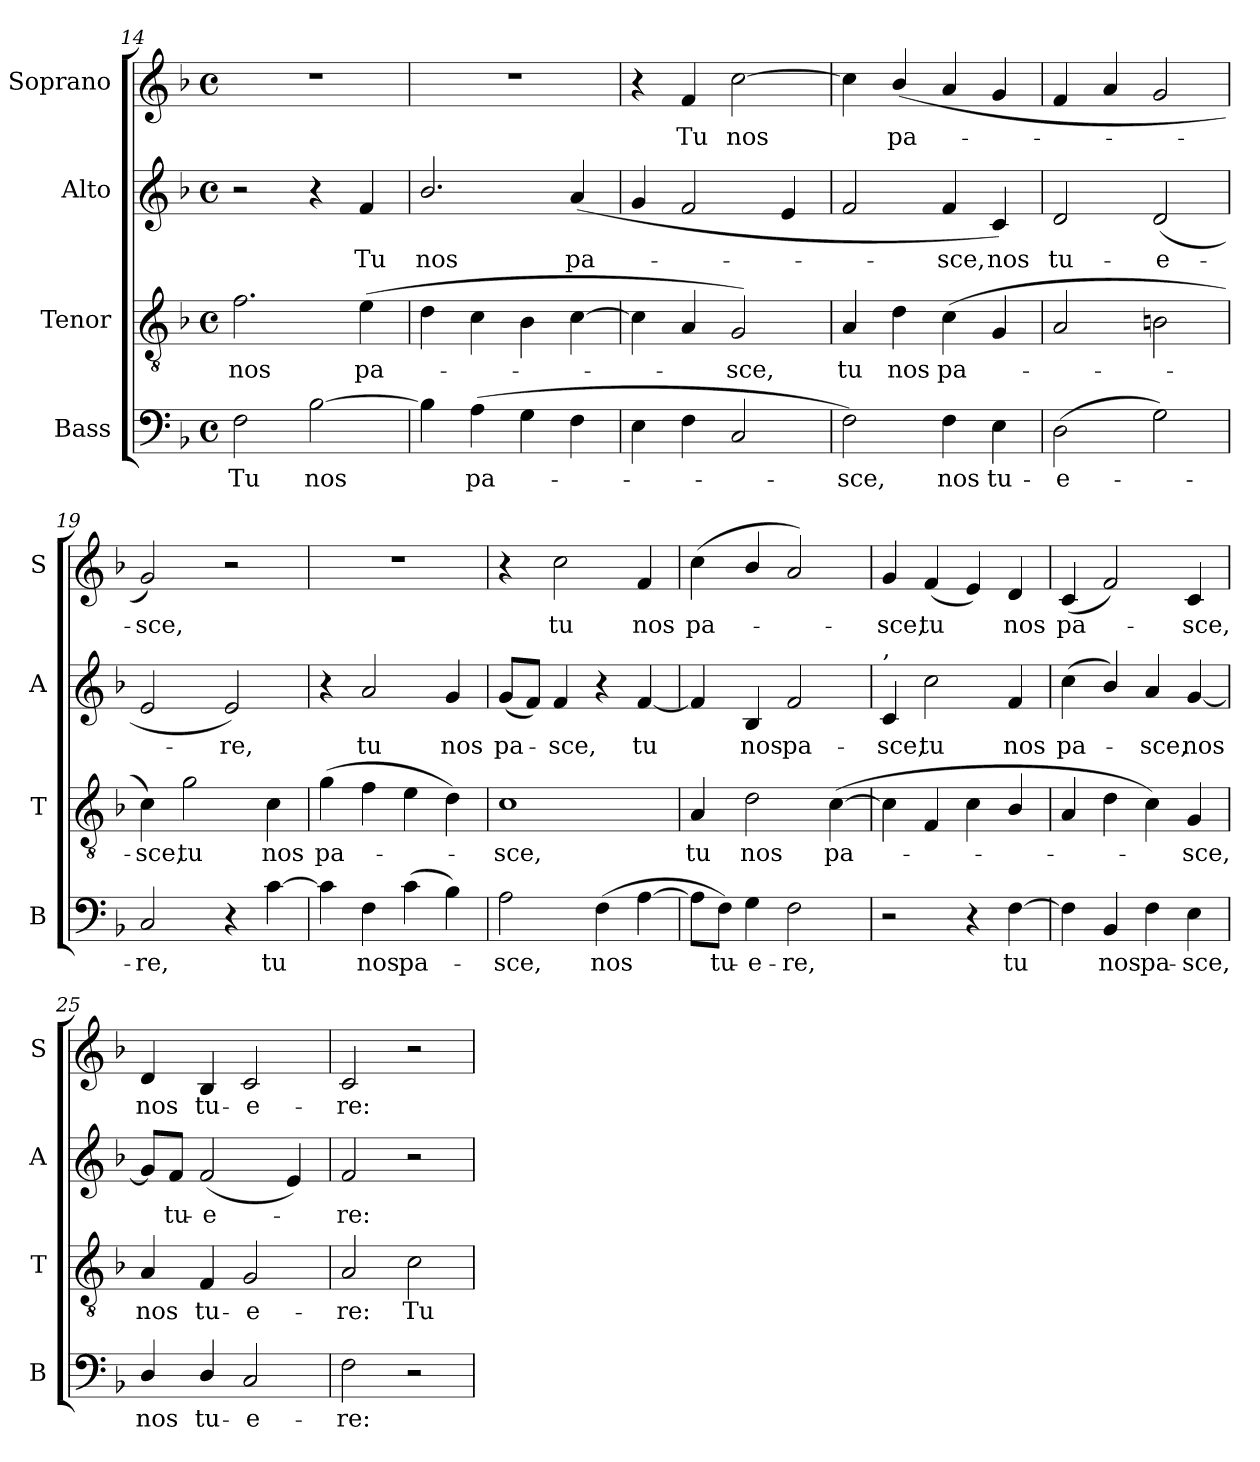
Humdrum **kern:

**kern	**text	**kern	**text	**kern	**text	**kern	**text
*part4	*part4	*part3	*part3	*part2	*part2	*part1	*part1
*staff4	*staff4	*staff3	*staff3	*staff2	*staff2	*staff1	*staff1
*I"Bass	*	*I"Tenor	*	*I"Alto	*	*I"Soprano	*
*I'B	*	*I'T	*	*I'A	*	*I'S	*
!!LO:LB:g=z
*clefF4	*	*clefGv2	*	*clefG2	*	*clefG2	*
*k[b-]	*	*k[b-]	*	*k[b-]	*	*k[b-]	*
*F:	*	*F:	*	*F:	*	*F:	*
*M4/4	*	*M4/4	*	*M4/4	*	*M4/4	*
*met(c)	*	*met(c)	*	*met(c)	*	*met(c)	*
=14	=14	=14	=14	=14	=14	=14	=14
!	!LO:LY:b	!	!LO:LY:b	!	!	!	!
2F\	Tu	2.f\	nos	2r	.	1r	.
!	!LO:LY:b	!	!	!	!	!	!
[2B-\	nos	.	.	4r	.	.	.
!	!	!	!LO:LY:b	!	!LO:LY:b	!	!
.	.	(>4e\	pa-	4f/	Tu	.	.
=15	=15	=15	=15	=15	=15	=15	=15
!	!	!	!	!	!LO:LY:b	!	!
4B-\]	.	4d\	.	2.b-/	nos	1r	.
!	!LO:LY:b	!	!	!	!	!	!
(>4A\	pa-	4c\	.	.	.	.	.
4G\	.	4B-\	.	.	.	.	.
!	!	!	!	!	!LO:LY:b	!	!
4F\	.	[4c\	.	(<4a/	pa-	.	.
=16	=16	=16	=16	=16	=16	=16	=16
4E\	.	4c\]	.	4g/	.	4r	.
!	!	!	!	!	!	!	!LO:LY:b
4F\	.	4A/	.	2f/	.	4f/	Tu
!	!	!	!LO:LY:b	!	!	!	!LO:LY:b
2C/	.	2G/)	sce,	.	.	[2cc\	nos
.	.	.	.	4e/	.	.	.
=17	=17	=17	=17	=17	=17	=17	=17
!	!LO:LY:b	!	!LO:LY:b	!	!	!	!
2F\)	sce,	4A/	tu	2f/	.	4cc\]	.
!	!	!	!LO:LY:b	!	!	!	!LO:LY:b
.	.	4d\	nos	.	.	(<4b-/	pa-
!	!LO:LY:b	!	!LO:LY:b	!	!LO:LY:b	!	!
4F\	nos	(>4c\	pa-	4f/	sce,	4a/	.
!	!LO:LY:b	!	!	!	!LO:LY:b	!	!
4E\	tu-	4G/	.	4c/)	nos	4g/	.
=18	=18	=18	=18	=18	=18	=18	=18
!	!LO:LY:b	!	!	!	!LO:LY:b	!	!
(>2D\	-e-	2A/	.	2d/	tu-	4f/	.
.	.	.	.	.	.	4a/	.
!	!	!	!	!	!LO:LY:b	!	!
2G\)	.	2Bn\	.	(<2d/	-e-	2g/	.
=19	=19	=19	=19	=19	=19	=19	=19
!	!LO:LY:b	!	!LO:LY:b	!	!	!	!LO:LY:b
2C/	re,	4c\)	sce,	2e/	.	2g/)	sce,
!	!	!	!LO:LY:b	!	!	!	!
.	.	2g\	tu	.	.	.	.
!	!	!	!	!	!LO:LY:b	!	!
4r	.	.	.	2e/)	re,	2r	.
!	!LO:LY:b	!	!LO:LY:b	!	!	!	!
[4c\	tu	4c\	nos	.	.	.	.
=20	=20	=20	=20	=20	=20	=20	=20
!	!	!	!LO:LY:b	!	!	!	!
4c\]	.	(>4g\	pa-	4r	.	1r	.
!	!LO:LY:b	!	!	!	!LO:LY:b	!	!
4F\	nos	4f\	.	2a/	tu	.	.
!	!LO:LY:b	!	!	!	!	!	!
(>4c\	pa-	4e\	.	.	.	.	.
!	!	!	!	!	!LO:LY:b	!	!
4B-\)	.	4d\)	.	4g/	nos	.	.
!!LO:PB:g=z
=21	=21	=21	=21	=21	=21	=21	=21
!	!LO:LY:b	!	!LO:LY:b	!	!LO:LY:b	!	!
2A\	sce,	1c	sce,	(<8g/L	pa-	4r	.
.	.	.	.	8f/J)	.	.	.
!	!	!	!	!	!LO:LY:b	!	!LO:LY:b
.	.	.	.	4f/	sce,	2cc\	tu
!	!LO:LY:b	!	!	!	!	!	!
(>4F\	nos	.	.	4r	.	.	.
!	!	!	!	!	!LO:LY:b	!	!LO:LY:b
[4A\	.	.	.	[4f/	tu	4f/	nos
=22	=22	=22	=22	=22	=22	=22	=22
!	!	!	!LO:LY:b	!	!	!	!LO:LY:b
8A\L]	.	4A/	tu	4f/]	.	(<4cc\	pa-
!	!LO:LY:b	!	!	!	!	!	!
8F\J)	tu-	.	.	.	.	.	.
!	!LO:LY:b	!	!LO:LY:b	!	!LO:LY:b	!	!
4G\	-e-	2d\	nos	4B-/	nos	4b-/	.
!	!LO:LY:b	!	!	!	!LO:LY:b	!	!
2F\	-re,	.	.	2f/	pa-	2a/)	.
!	!	!	!LO:LY:b	!	!	!	!
.	.	(>[4c\	pa-	.	.	.	.
=23	=23	=23	=23	=23	=23	=23	=23
!	!	!	!	!LO:TX:a:t=,	!	!	!
!	!	!	!	!	!LO:LY:b	!	!LO:LY:b
2r	.	4c\]	.	4c/	-sce,	4g/	sce,
!	!	!	!	!	!LO:LY:b	!	!LO:LY:b
.	.	4F/	.	2cc\	tu	(<4f/	tu
4r	.	4c\	.	.	.	4e/)	.
!	!LO:LY:b	!	!	!	!LO:LY:b	!	!LO:LY:b
[4F\	tu	4B-/	.	4f/	nos	4d/	nos
=24	=24	=24	=24	=24	=24	=24	=24
!	!	!	!	!	!LO:LY:b	!	!LO:LY:b
4F\]	.	4A/	.	(<4cc\	pa-	(<4c/	pa-
!	!LO:LY:b	!	!	!	!	!	!
4BB-/	nos	4d\	.	4b-/)	.	2f/)	.
!	!LO:LY:b	!	!	!	!LO:LY:b	!	!
4F\	pa-	4c\)	.	4a/	sce,	.	.
!	!LO:LY:b	!	!LO:LY:b	!	!LO:LY:b	!	!LO:LY:b
4E\	-sce,	4G/	sce,	[4g/	nos	4c/	sce,
=25	=25	=25	=25	=25	=25	=25	=25
!	!LO:LY:b	!	!LO:LY:b	!	!	!	!LO:LY:b
4D/	nos	4A/	nos	8g/L]	.	4d/	nos
!	!	!	!	!	!LO:LY:b	!	!
.	.	.	.	8f/J	tu-	.	.
!	!LO:LY:b	!	!LO:LY:b	!	!LO:LY:b	!	!LO:LY:b
4D/	tu-	4F/	tu-	(<2f/	-e-	4B-/	tu-
!	!LO:LY:b	!	!LO:LY:b	!	!	!	!LO:LY:b
2C/	-e-	2G/	-e-	.	.	2c/	-e-
.	.	.	.	4e/)	.	.	.
=26	=26	=26	=26	=26	=26	=26	=26
!	!LO:LY:b	!	!LO:LY:b	!	!LO:LY:b	!	!LO:LY:b
2F\	-re:	2A/	-re:	2f/	re:	2c/	-re:
!	!	!	!LO:LY:b	!	!	!	!
2r	.	2c\	Tu	2r	.	2r	.
=	=	=	=	=	=	=	=
*-	*-	*-	*-	*-	*-	*-	*-
